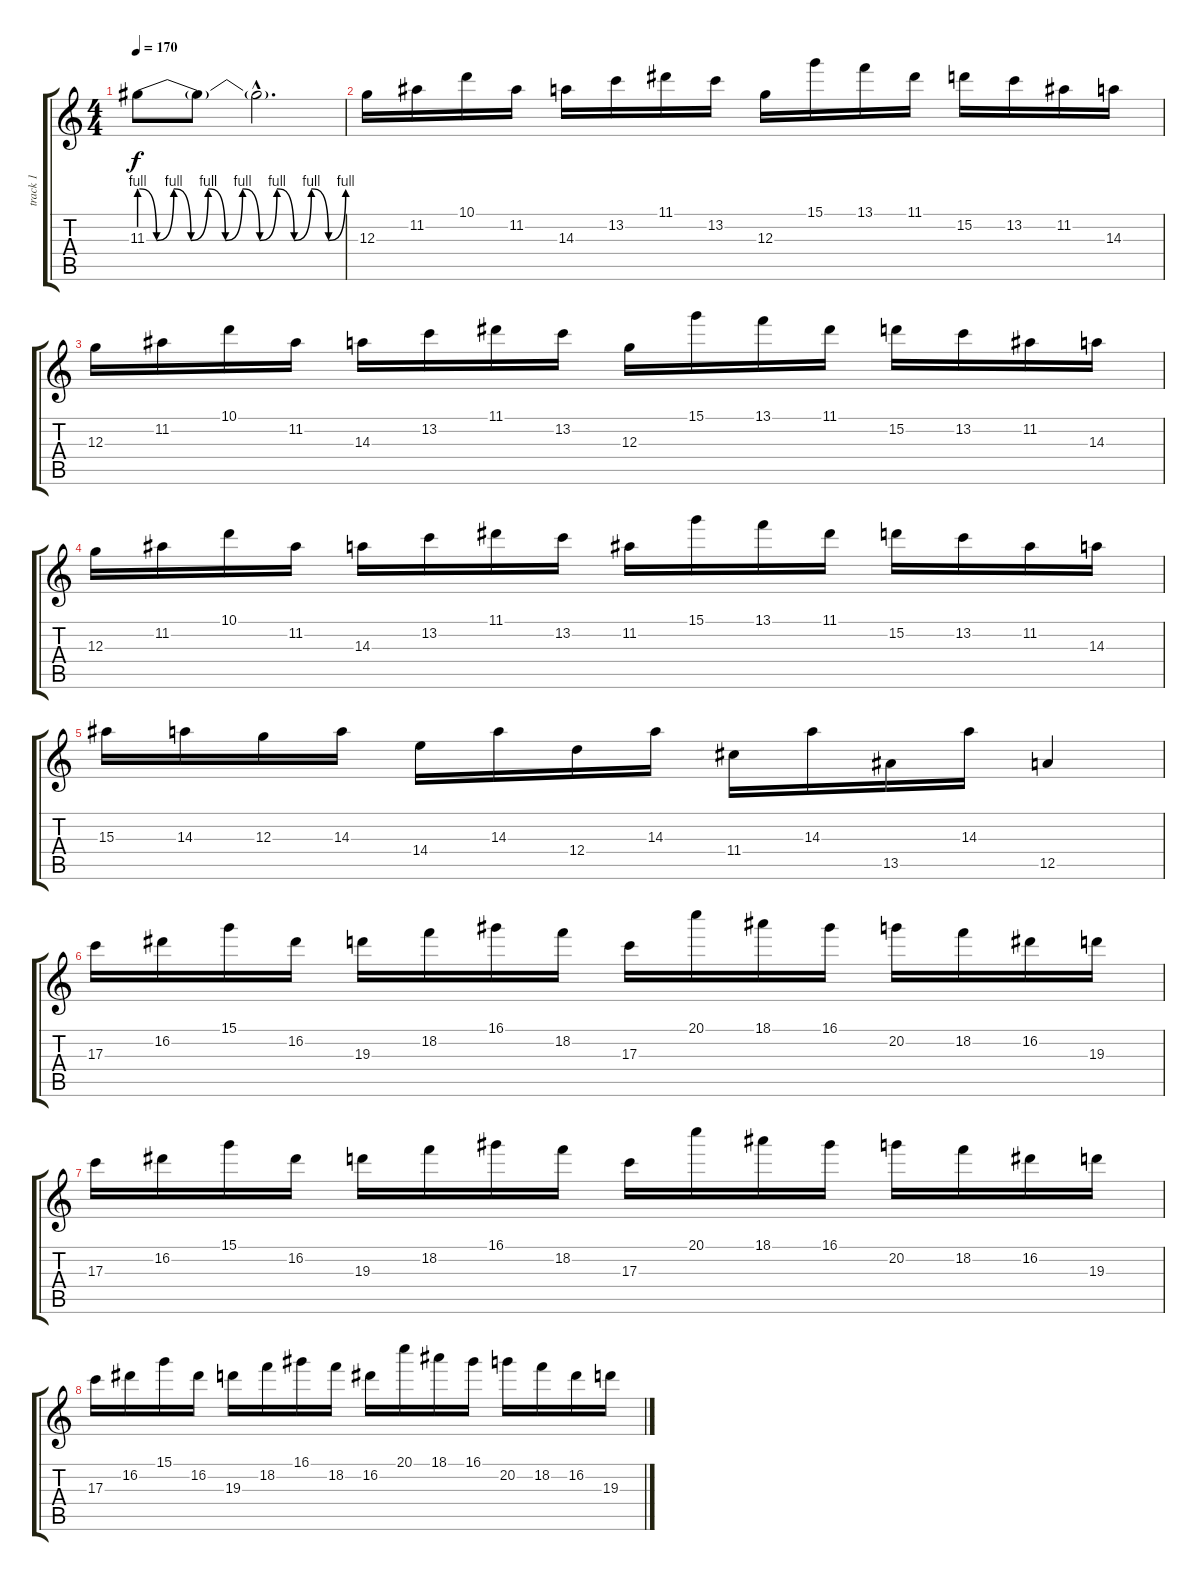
\track ("track 1" "track 1") {instrument distortionguitar}
\staff {score tabs}
\tuning (E4 B3 G3 D3 A2 E2) {hide}
\ts (4 4)
\tempo 170
\clef g2
\ks c
11.3{be (custom 0 4 5 0 10 4 15 0 20 4 25 0 30 4 35 0 40 4 45 0 50 4 55 0 60 4)}.8{dy f} 11.3{t}.8 11.3{hac t}.2{d} |
12.3.16 11.2.16 10.1.16 11.2.16 14.3.16 13.2.16 11.1.16 13.2.16 12.3.16 15.1.16 13.1.16 11.1.16 15.2.16 13.2.16 11.2.16 14.3.16 |
12.3.16 11.2.16 10.1.16 11.2.16 14.3.16 13.2.16 11.1.16 13.2.16 12.3.16 15.1.16 13.1.16 11.1.16 15.2.16 13.2.16 11.2.16 14.3.16 |
12.3.16 11.2.16 10.1.16 11.2.16 14.3.16 13.2.16 11.1.16 13.2.16 11.2.16 15.1.16 13.1.16 11.1.16 15.2.16 13.2.16 11.2.16 14.3.16 |
15.3.16 14.3.16 12.3.16 14.3.16 14.4.16 14.3.16 12.4.16 14.3.16 11.4.16 14.3.16 13.5.16 14.3.16 12.5.4 |
17.3.16 16.2.16 15.1.16 16.2.16 19.3.16 18.2.16 16.1.16 18.2.16 17.3.16 20.1.16 18.1.16 16.1.16 20.2.16 18.2.16 16.2.16 19.3.16 |
17.3.16 16.2.16 15.1.16 16.2.16 19.3.16 18.2.16 16.1.16 18.2.16 17.3.16 20.1.16 18.1.16 16.1.16 20.2.16 18.2.16 16.2.16 19.3.16 |
17.3.16 16.2.16 15.1.16 16.2.16 19.3.16 18.2.16 16.1.16 18.2.16 16.2.16 20.1.16 18.1.16 16.1.16 20.2.16 18.2.16 16.2.16 19.3.16
